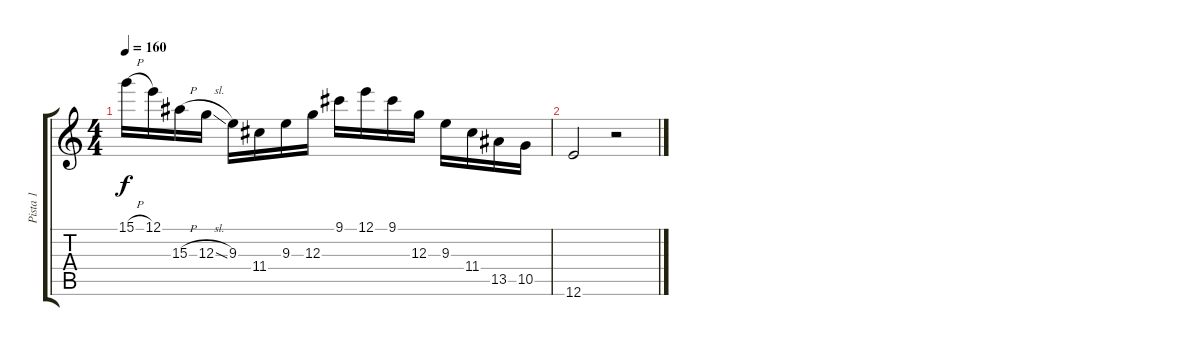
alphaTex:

\track ("Pista 1" "Pista 1") {instrument distortionguitar}
\staff {score tabs}
\tuning (E4 B3 G3 D3 A2 E2) {hide}
\ts (4 4)
\tempo 160
\clef g2
\ks c
15.1{h}.16{dy f} 12.1.16 15.3{h}.16 12.3{sl}.16 9.3.16 11.4.16 9.3.16 12.3.16 9.1.16 12.1.16 9.1.16 12.3.16 9.3.16 11.4.16 13.5.16 10.5.16 |
12.6.2 r.2
